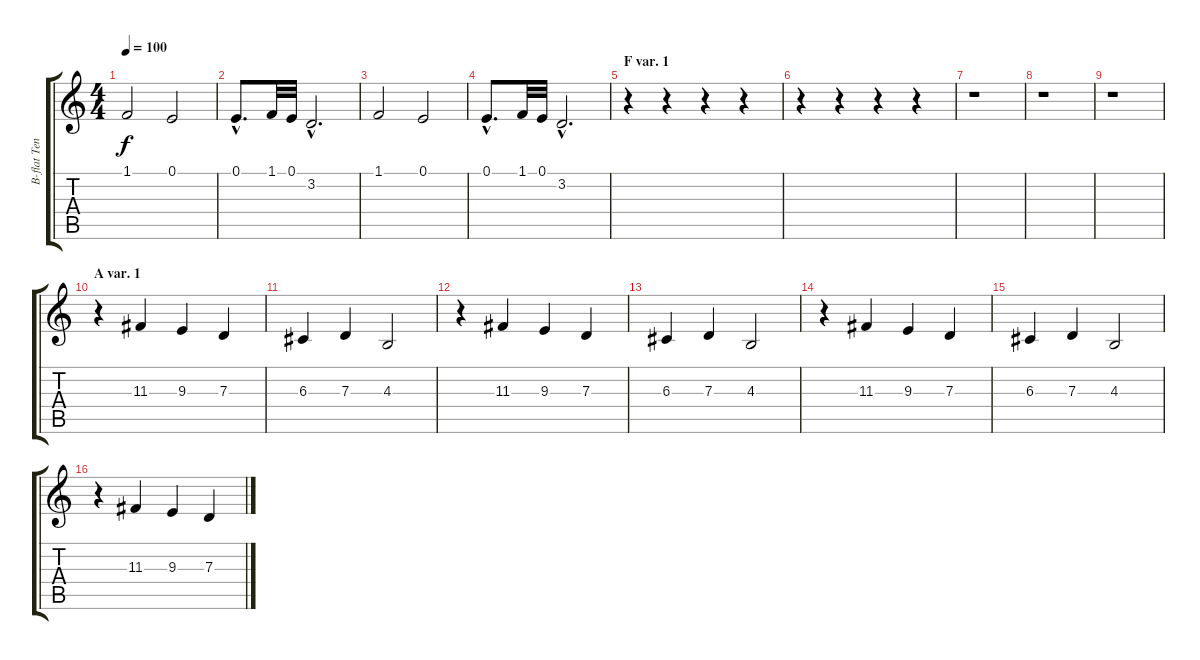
\track ("B-flat Tenor Saxes" "B-flat Ten") {instrument tenorsax}
\staff {score tabs}
\tuning (E4 B3 G3 D3 A2 E2) {hide}
\ts (4 4)
\tempo 100
\clef g2
\ks c
1.1.2{dy f} 0.1.2 |
0.1{hac}.8{d} 1.1.32 0.1.32 3.2{hac}.2{d} |
1.1.2 0.1.2 |
0.1{hac}.8{d} 1.1.32 0.1.32 3.2{hac}.2{d} |
\section ("" "F var. 1")
r.4 r.4 r.4 r.4 |
r.4 r.4 r.4 r.4 |
r.1 |
r.1 |
r.1 |
\section ("" "A var. 1")
r.4 11.3.4 9.3.4 7.3.4 |
6.3.4 7.3.4 4.3.2 |
r.4 11.3.4 9.3.4 7.3.4 |
6.3.4 7.3.4 4.3.2 |
r.4 11.3.4 9.3.4 7.3.4 |
6.3.4 7.3.4 4.3.2 |
r.4 11.3.4 9.3.4 7.3.4
